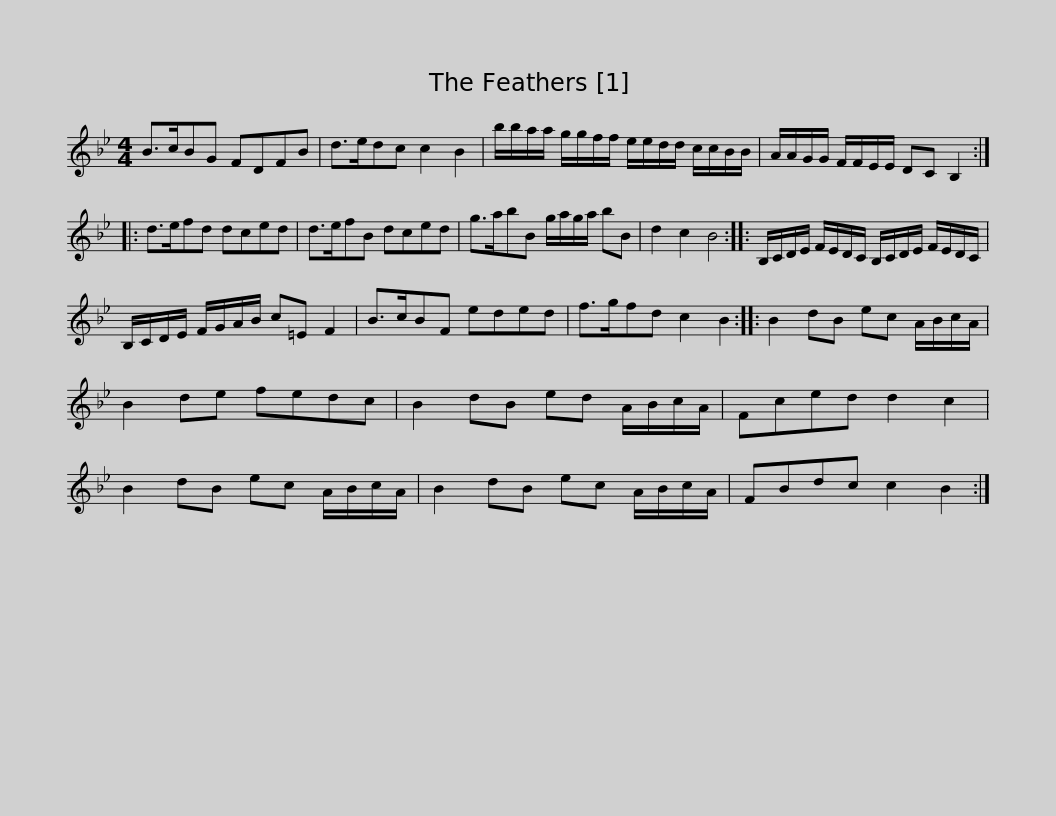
X:1
L:1/8
M:4/4
I:linebreak $
K:Bb
V:1 treble
V:1
 B>cBG FDFB | d>edc c2 B2 | b/b/a/a/ g/g/f/f/ e/e/d/d/ c/c/B/B/ | A/A/G/G/ F/F/E/E/ DC B,2 ::$ d>efd dced | %5
 d>efB dced | g>abB g/a/g/a/ bB | d2 c2 B4 ::$ B,/C/D/E/ F/E/D/C/ B,/C/D/E/ F/E/D/C/ | B,/C/D/E/ F/G/A/B/ c=E F2 | %10
 B>cBF eded | f>gfd c2 B2 ::$ B2 dB ec A/B/c/A/ | B2 de fedc | B2 dB ed A/B/c/A/ | %15
 Fced d2 c2 | B2 dB ec A/B/c/A/ |$ B2 dB ec A/B/c/A/ | FBdc c2 B2 :| %19
